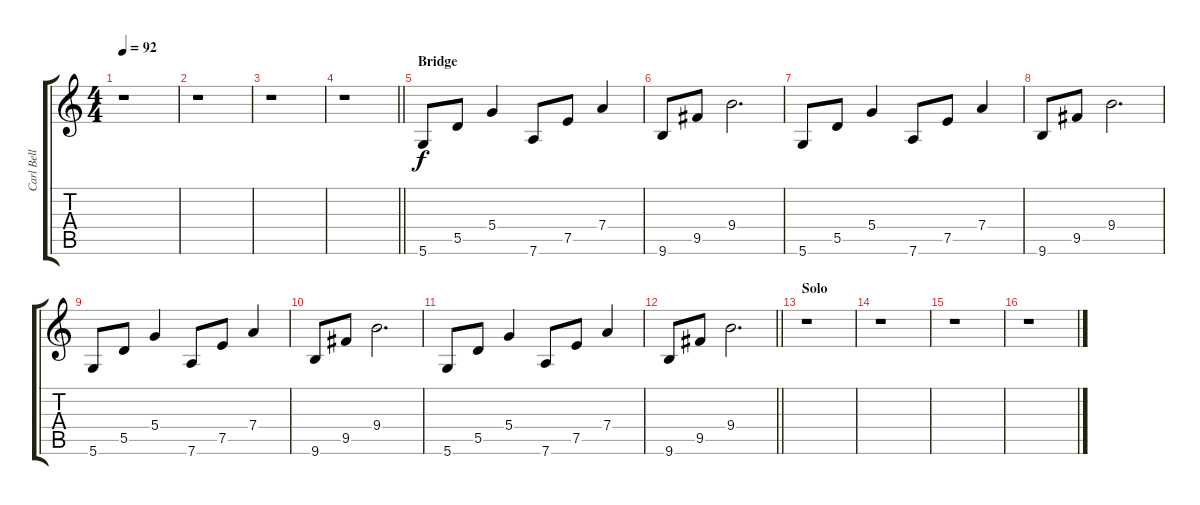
\track ("Carl Bell (Lead Guitar)" "Carl Bell ") {instrument electricguitarmuted}
\staff {score tabs}
\tuning (E4 B3 G3 D3 A2 D2) {hide}
\ts (4 4)
\tempo 92
\clef g2
\ks c
r.1{dy f} |
r.1 |
r.1 |
\barLineRight lightlight
r.1 |
\section ("" "Bridge")
5.6.8 5.5.8 5.4.4 7.6.8 7.5.8 7.4.4 |
9.6.8 9.5.8 9.4.2{d} |
5.6.8 5.5.8 5.4.4 7.6.8 7.5.8 7.4.4 |
9.6.8 9.5.8 9.4.2{d} |
5.6.8 5.5.8 5.4.4 7.6.8 7.5.8 7.4.4 |
9.6.8 9.5.8 9.4.2{d} |
5.6.8 5.5.8 5.4.4 7.6.8 7.5.8 7.4.4 |
\barLineRight lightlight
9.6.8 9.5.8 9.4.2{d} |
\section ("" "Solo")
r.1 |
r.1 |
r.1 |
r.1
